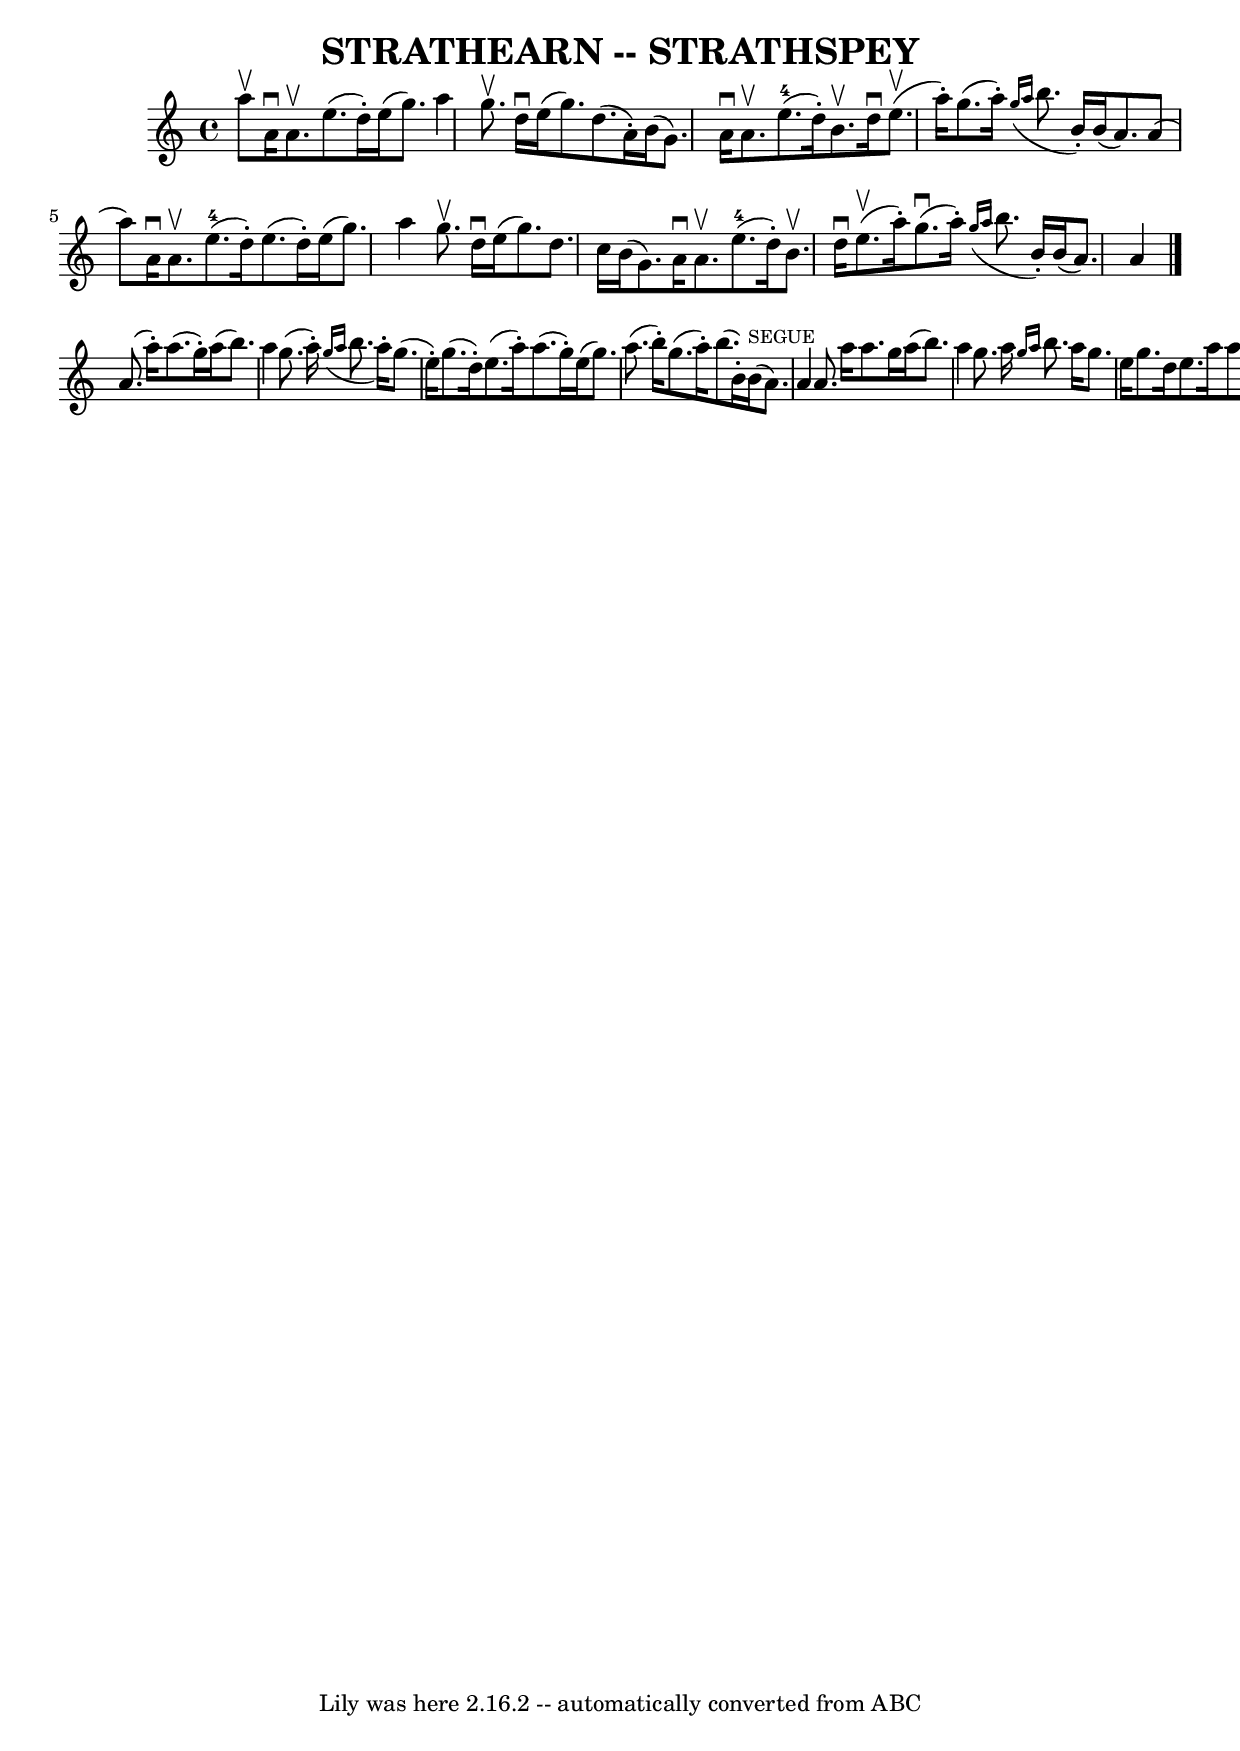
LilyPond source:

\version "2.16.2"
\include "Mammoth.ily"
\header {
  %% book = "Ryan's Mammoth Collection of Fiddle Tunes"
  crossRefNumber = "1"
  footnotes = ""
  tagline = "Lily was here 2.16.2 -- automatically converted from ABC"
  title = "STRATHEARN -- STRATHSPEY"

}
voicedefault =  {


  \override Staff.TimeSignature #'style = #'C
  \time 4/4 % %slurgraces 1
  
  \key a \minor a''8^\upbow   |
  a'16^\downbow a'8.^\upbow   
  e''8. (d''16 -.) e''16 (g''8.) a''4    |
  g''8.^\upbow  
  d''16^\downbow e''16 (g''8.) d''8. (a'16 -.) b'16 (g'8.  
  -)   |
  a'16^\downbow a'8.^\upbow e''8.-4(d''16 -.)   
  b'8.^\upbow d''16^\downbow e''8. (^\upbow a''16 -.)   |
  
  g''8. (a''16 -.)   \grace { g''16 (a''16  
			    } b''8. b'16 -.)   
  b'16 (a'8.) a'8 (a''8)   |
  a'16^\downbow a'8. 
  ^\upbow e''8.-4(d''16 -.) e''8. (d''16 -.) e''16 (g''8. 
  ) a''4    |
  g''8.^\upbow d''16^\downbow e''16 (g''8.)  
  d''8. c''16 b'16 (g'8.)   |
  a'16^\downbow a'8. 
  ^\upbow e''8.-4(d''16 -.) b'8.^\upbow d''16^\downbow     
  e''8. (^\upbow a''16 -.)   |
  g''8. (^\downbow a''16 -.)   
  \grace { g''16 (a''16  
	 } b''8. b'16 -.) b'16 (a'8.) a'4  
  \bar "|." a'8. (a''16 -.) a''8. (g''16 -.) a''16 (b''8.  
  -) a''4    |
  g''8. (a''16 -.)   \grace { g''16 (a''16  
			    }  
  b''8. a''16 -.) g''8. (e''16 -.) g''8. (d''16 -.)   
  |
  e''8. (a''16 -.) a''8. (g''16 -.) e''16 (g''8.  
  -) a''8. (b''16 -.)   |
  g''8. (a''16 -.) b''8. (b'16 
  -.) b'16^\segue(a'8.) a'4    |
  a'8. a''16    
  a''8. g''16 a''16 (b''8.) a''4    |
  g''8. a''16  
  \grace { g''16 a''16  
	 } b''8. a''16 g''8. e''16 g''8.    
  d''16    |
  e''8. a''16 a''8. g''16 e''16 (g''8.)   
  a''8. b''16 -.   |
  g''8. a''16 b''8. b'16 b'16 (a'8. 
  ) a'8    \bar "|."   

}

\score{
  <<

    \context Staff="default"
    {
      \voicedefault 
      
    }

  >>
  \layout {
    
  }
  \midi {
  }

}
